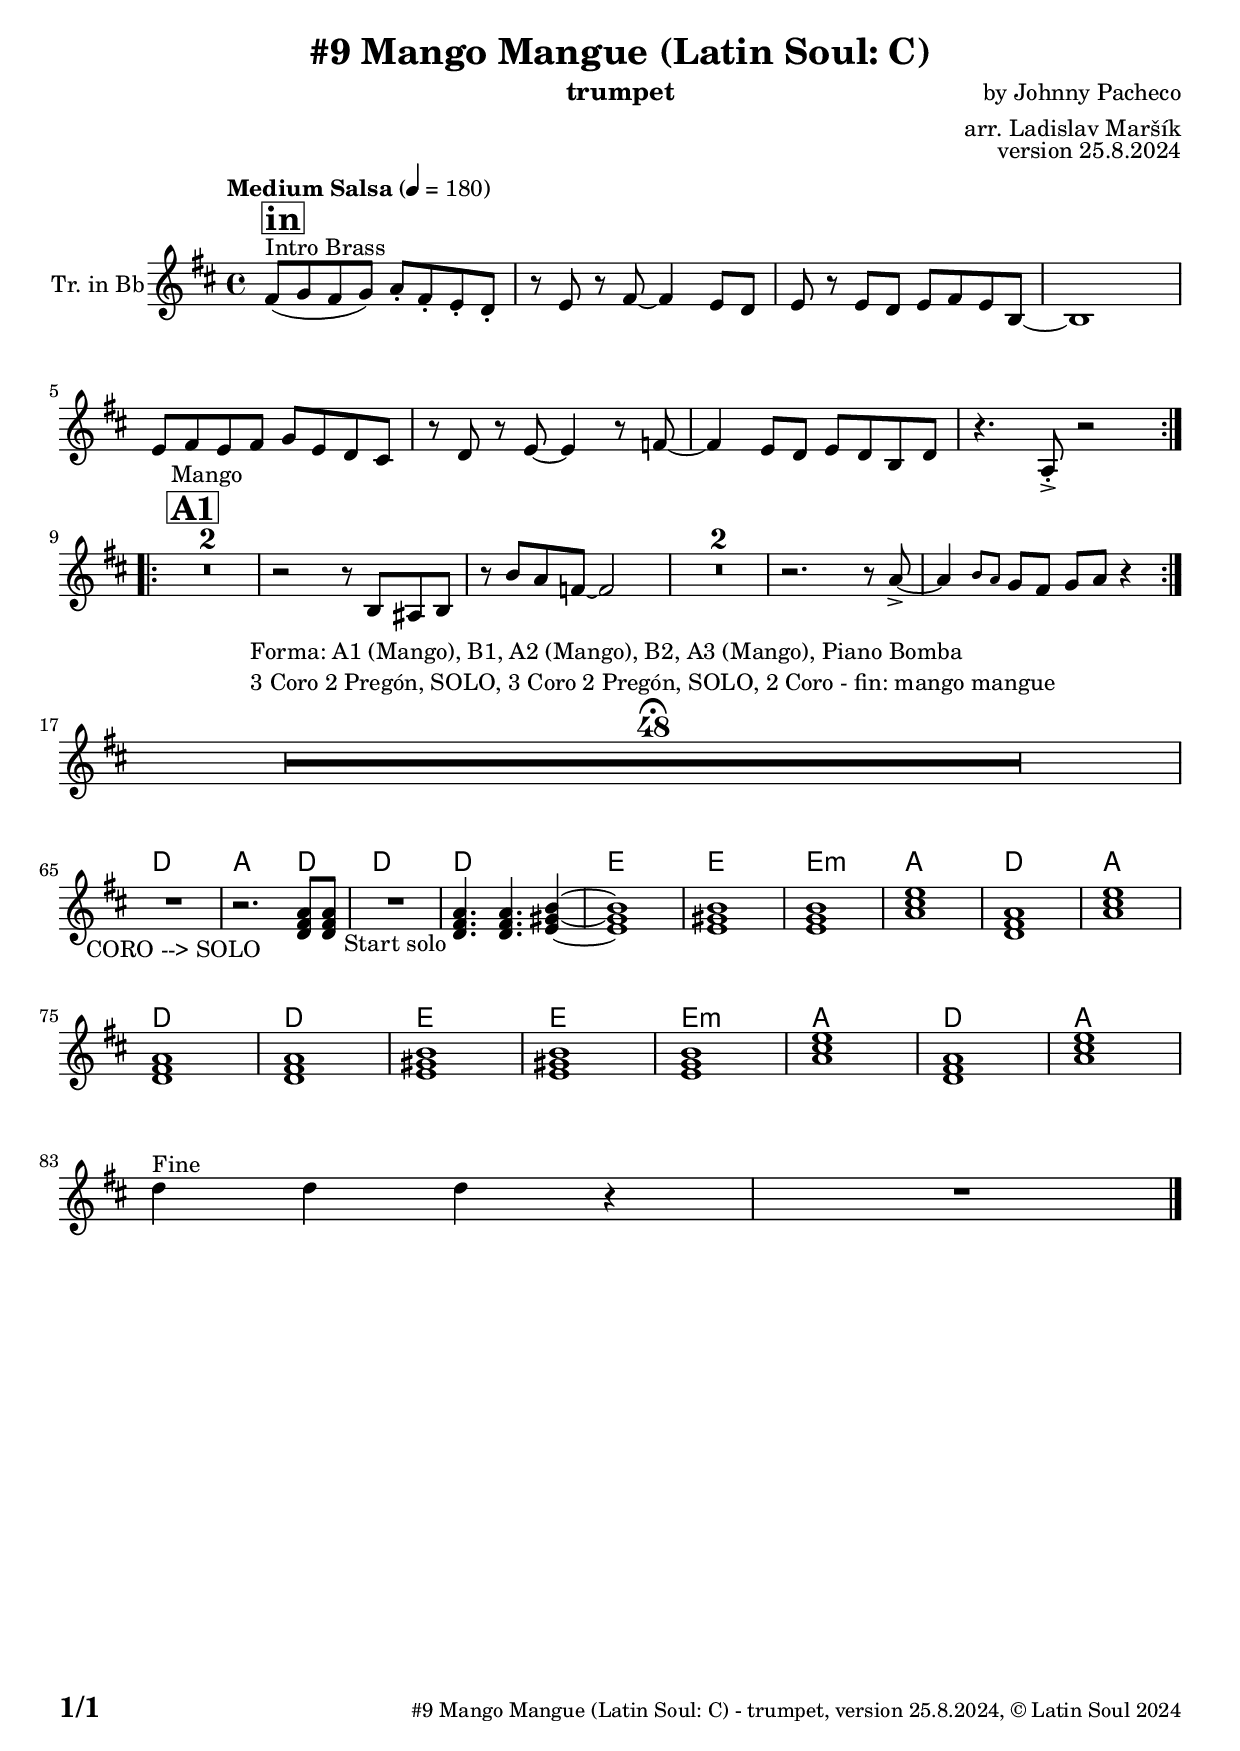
\version "2.24.4"

% Sheet revision 2022_09

\header {
    title = "#9 Mango Mangue (Latin Soul: C)"
        instrument = "trumpet"
    composer = "by Johnny Pacheco"
      arranger = "arr. Ladislav Maršík"
  opus = "version 25.8.2024"
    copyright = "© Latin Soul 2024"
}

inst =
#(define-music-function
  (string)
  (string?)
  #{ <>^\markup \abs-fontsize #16 \bold \box #string #})

makePercent = #(define-music-function (note) (ly:music?)
                 (make-music 'PercentEvent 'length (ly:music-length note)))

#(define (test-stencil grob text)
   (let* ((orig (ly:grob-original grob))
          (siblings (ly:spanner-broken-into orig)) ; have we been split?
          (refp (ly:grob-system grob))
          (left-bound (ly:spanner-bound grob LEFT))
          (right-bound (ly:spanner-bound grob RIGHT))
          (elts-L (ly:grob-array->list (ly:grob-object left-bound 'elements)))
          (elts-R (ly:grob-array->list (ly:grob-object right-bound 'elements)))
          (break-alignment-L
           (filter
            (lambda (elt) (grob::has-interface elt 'break-alignment-interface))
            elts-L))
          (break-alignment-R
           (filter
            (lambda (elt) (grob::has-interface elt 'break-alignment-interface))
            elts-R))
          (break-alignment-L-ext (ly:grob-extent (car break-alignment-L) refp X))
          (break-alignment-R-ext (ly:grob-extent (car break-alignment-R) refp X))
          (num
           (markup text))
          (num
           (if (or (null? siblings)
                   (eq? grob (car siblings)))
               num
               (make-parenthesize-markup num)))
          (num (grob-interpret-markup grob num))
          (num-stil-ext-X (ly:stencil-extent num X))
          (num-stil-ext-Y (ly:stencil-extent num Y))
          (num (ly:stencil-aligned-to num X CENTER))
          (num
           (ly:stencil-translate-axis
            num
            (+ (interval-length break-alignment-L-ext)
               (* 0.5
                  (- (car break-alignment-R-ext)
                     (cdr break-alignment-L-ext))))
            X))
          (bracket-L
           (markup
            #:path
            0.1 ; line-thickness
            `((moveto 0.5 ,(* 0.5 (interval-length num-stil-ext-Y)))
              (lineto ,(* 0.5
                          (- (car break-alignment-R-ext)
                             (cdr break-alignment-L-ext)
                             (interval-length num-stil-ext-X)))
                      ,(* 0.5 (interval-length num-stil-ext-Y)))
              (closepath)
              (rlineto 0.0
                       ,(if (or (null? siblings) (eq? grob (car siblings)))
                            -1.0 0.0)))))
          (bracket-R
           (markup
            #:path
            0.1
            `((moveto ,(* 0.5
                          (- (car break-alignment-R-ext)
                             (cdr break-alignment-L-ext)
                             (interval-length num-stil-ext-X)))
                      ,(* 0.5 (interval-length num-stil-ext-Y)))
              (lineto 0.5
                      ,(* 0.5 (interval-length num-stil-ext-Y)))
              (closepath)
              (rlineto 0.0
                       ,(if (or (null? siblings) (eq? grob (last siblings)))
                            -1.0 0.0)))))
          (bracket-L (grob-interpret-markup grob bracket-L))
          (bracket-R (grob-interpret-markup grob bracket-R))
          (num (ly:stencil-combine-at-edge num X LEFT bracket-L 0.4))
          (num (ly:stencil-combine-at-edge num X RIGHT bracket-R 0.4)))
     num))

#(define-public (Measure_attached_spanner_engraver context)
   (let ((span '())
         (finished '())
         (event-start '())
         (event-stop '()))
     (make-engraver
      (listeners ((measure-counter-event engraver event)
                  (if (= START (ly:event-property event 'span-direction))
                      (set! event-start event)
                      (set! event-stop event))))
      ((process-music trans)
       (if (ly:stream-event? event-stop)
           (if (null? span)
               (ly:warning "You're trying to end a measure-attached spanner but you haven't started one.")
               (begin (set! finished span)
                 (ly:engraver-announce-end-grob trans finished event-start)
                 (set! span '())
                 (set! event-stop '()))))
       (if (ly:stream-event? event-start)
           (begin (set! span (ly:engraver-make-grob trans 'MeasureCounter event-start))
             (set! event-start '()))))
      ((stop-translation-timestep trans)
       (if (and (ly:spanner? span)
                (null? (ly:spanner-bound span LEFT))
                (moment<=? (ly:context-property context 'measurePosition) ZERO-MOMENT))
           (ly:spanner-set-bound! span LEFT
                                  (ly:context-property context 'currentCommandColumn)))
       (if (and (ly:spanner? finished)
                (moment<=? (ly:context-property context 'measurePosition) ZERO-MOMENT))
           (begin
            (if (null? (ly:spanner-bound finished RIGHT))
                (ly:spanner-set-bound! finished RIGHT
                                       (ly:context-property context 'currentCommandColumn)))
            (set! finished '())
            (set! event-start '())
            (set! event-stop '()))))
      ((finalize trans)
       (if (ly:spanner? finished)
           (begin
            (if (null? (ly:spanner-bound finished RIGHT))
                (set! (ly:spanner-bound finished RIGHT)
                      (ly:context-property context 'currentCommandColumn)))
            (set! finished '())))
       (if (ly:spanner? span)
           (begin
            (ly:warning "I think there's a dangling measure-attached spanner :-(")
            (ly:grob-suicide! span)
            (set! span '())))))))

\layout {
  \context {
    \Staff
    \consists #Measure_attached_spanner_engraver
    \override MeasureCounter.font-encoding = #'latin1
    \override MeasureCounter.font-size = 0
    \override MeasureCounter.outside-staff-padding = 2
    \override MeasureCounter.outside-staff-horizontal-padding = #0
  }
}

repeatBracket = #(define-music-function
                  (parser location N note)
                  (number? ly:music?)
                  #{
                    \override Staff.MeasureCounter.stencil =
                    #(lambda (grob) (test-stencil grob #{ #(string-append(number->string N) "x") #} ))
                    \startMeasureCount
                    \repeat volta #N { $note }
                    \stopMeasureCount
                  #}
                  )

Trumpet = \new Voice
\transpose c d
\relative c' {

  \set Staff.instrumentName = \markup {
    \center-align { "Tr. in Bb" }
  }
  \set Staff.midiInstrument = "trumpet"
  \set Staff.midiMaximumVolume = #0.9

  \key c \major
  \time 4/4
  \tempo "Medium Salsa" 4 = 180

    s1*0 ^\markup { "Intro Brass" }
    \inst "in"
    \repeat volta 2 {
    e8 ( f e f ) g -. e -. d -. c -. |
    r d8 r e8  ~ e4  d8  c  |
    d  r d  c  d  e  d  a ~ |
    a1 | \break
    d8 e d e f d c b |
    r c r d ~ d4 r8 es ~ | 
    es4 d8 c d c a c |
    r4. g8 -> -. r2 | \break }
    
    \inst "A1"
    \repeat volta 2 {
    s1*0 ^\markup { "Mango" }
    R1*2 
    r2 r8 a8 gis a | 
    r a' g es ~ es2 |  
    R1*2 
    r2. r8 g8 -> ~ |
    g4 \grace { a8 g } f e f g r4 | \break
    }
    	
  R1*48  \fermata ^\markup { \column { \line { "Forma: A1 (Mango), B1, A2 (Mango), B2, A3 (Mango), Piano Bomba" } \line { "3 Coro 2 Pregón, SOLO, 3 Coro 2 Pregón, SOLO, 2 Coro - fin: mango mangue" } } } \break
	
	   
            \chordmode {
   R1 _\markup { "CORO --> SOLO" }
   r2.
 c8 c 
   R1 _\markup { "Start solo" } |
c4. c4. d4 ~ |
d1  |
d1  |
d1:m |
  g1 |
  c1 |
  g1 | \break
  
   c1|
c1 |
d1  |
d1  |
d1:m |
  g1 |
  c1 |
  g1 |
  
  
            } \break
            
                     
            c4 ^\markup { "Fine" } c c r | 
            R1 |
  
     
  
  \label #'lastPage
  \bar "|."
}

Chords =
\transpose c d'
\chords {
  \set noChordSymbol = ""
  R1*64
  
  c1 |
  g2. c4 |
  c1 |
  c1 |
  d1 |
  d1 |
  d1:m |
  g1 |
  c1 |
  g1 | 
  
    c1 |
  c1 |
  d1 |
  d1 |
  d1:m |
  g1 |
  c1 |
  g1 |
}

\score {
  <<
    \Chords
    \compressMMRests \new Staff \with {
      \consists "Volta_engraver"
    }
    {
      \Trumpet
    }
  >>
  \layout {
    \context {
      \Score
      \remove "Volta_engraver"
    }
  }
}


\paper {
  system-system-spacing =
  #'((basic-distance . 14)
     (minimum-distance . 10)
     (padding . 1)
     (stretchability . 60))
  between-system-padding = #2
  bottom-margin = 5\mm

  print-first-page-number = ##t
  oddHeaderMarkup = \markup \fill-line { " " }
  evenHeaderMarkup = \markup \fill-line { " " }
  oddFooterMarkup = \markup {
    \fill-line {
      \bold \fontsize #2
      \concat { \fromproperty #'page:page-number-string "/" \page-ref #'lastPage "0" "?" }

      \fontsize #-1
      \concat { \fromproperty #'header:title " - " \fromproperty #'header:instrument ", " \fromproperty #'header:opus ", " \fromproperty #'header:copyright }
    }
  }
  evenFooterMarkup = \markup {
    \fill-line {
      \fontsize #-1
      \concat { \fromproperty #'header:title " - " \fromproperty #'header:instrument ", " \fromproperty #'header:opus ", " \fromproperty #'header:copyright }

      \bold \fontsize #2
      \concat { \fromproperty #'page:page-number-string "/" \page-ref #'lastPage "0" "?" }
    }
  }
}